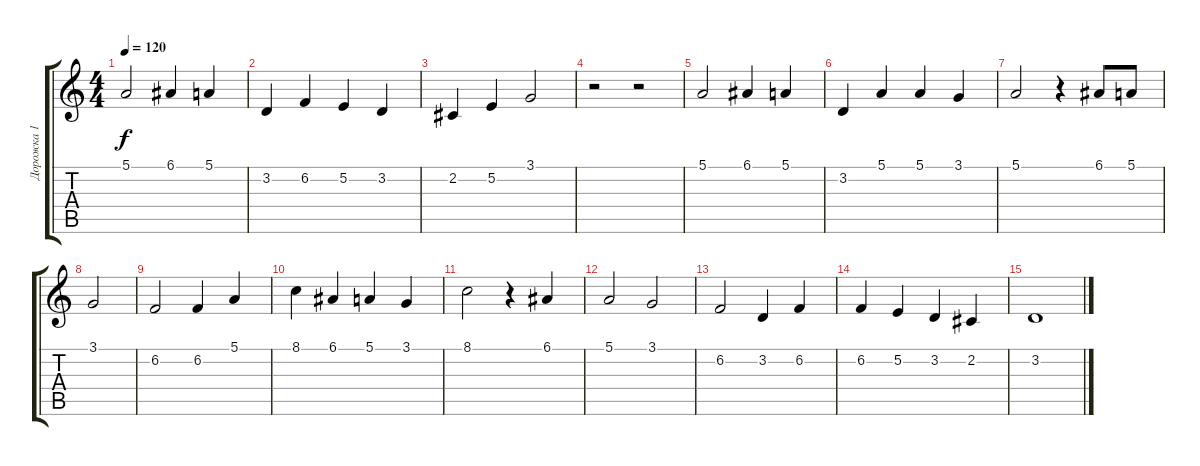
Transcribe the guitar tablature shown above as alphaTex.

\track ("Дорожка 1" "Дорожка 1") {instrument accordion}
\staff {score tabs}
\tuning (E4 B3 G3 D3 A2 E2) {hide}
\ts (4 4)
\tempo 120
\clef g2
\ks c
5.1.2{dy f} 6.1.4 5.1.4 |
3.2.4 6.2.4 5.2.4 3.2.4 |
2.2.4 5.2.4 3.1.2 |
r.2 r.2 |
5.1.2 6.1.4 5.1.4 |
3.2.4 5.1.4 5.1.4 3.1.4 |
5.1.2 r.4 6.1.8 5.1.8 |
3.1.2 |
6.2.2 6.2.4 5.1.4 |
8.1.4 6.1.4 5.1.4 3.1.4 |
8.1.2 r.4 6.1.4 |
5.1.2 3.1.2 |
6.2.2 3.2.4 6.2.4 |
6.2.4 5.2.4 3.2.4 2.2.4 |
3.2.1
